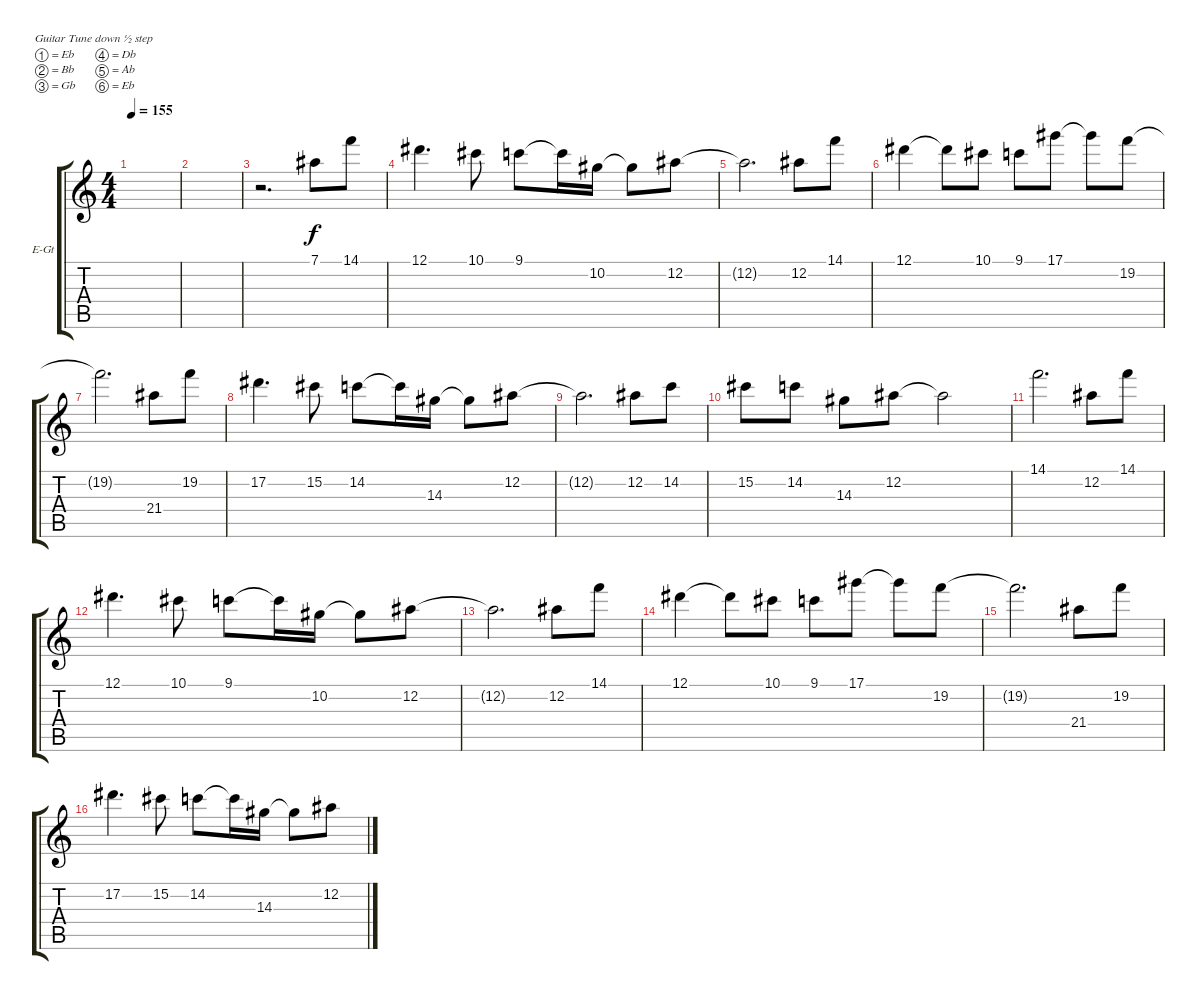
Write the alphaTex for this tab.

\defaultSystemsLayout 4
\bracketExtendMode groupsimilarinstruments
\firstSystemTrackNameOrientation horizontal
\otherSystemsTrackNameOrientation horizontal
\track ("Electric Guitar" "E-Gt") {instrument distortionguitar}
\staff {score tabs}
\tuning (Eb4 Bb3 Gb3 Db3 Ab2 Eb2)
\ts (4 4)
\tempo 155
\clef g2
\scale
0.333333
\ks c
|
\scale
0.333333 |
\scale
0.333333 r.2{d} 7.1.8 14.1.8 |
\scale
0.333333 12.1.4{d} 10.1.8 9.1.8 9.1{t}.16 10.2.16 10.2{t}.8 12.2.8 |
\scale
0.333333 12.2{t}.2{d} 12.2.8 14.1.8 |
\scale
0.333333 12.1.4 12.1{t}.8 10.1.8 9.1.8 17.1.8 17.1{t}.8 19.2.8 |
\scale
0.333333 19.2{t}.2{d} 21.4.8 19.2.8 |
\scale
0.333333 17.2.4{d} 15.2.8 14.2.8 14.2{t}.16 14.3.16 14.3{t}.8 12.2.8 |
\scale
0.333333 12.2{t}.2{d} 12.2.8 14.2.8 |
\scale
0.333333 15.2.8 14.2.8 14.3.8 12.2.8 12.2{t}.2 |
\scale
0.333333 14.1.2{d} 12.2.8 14.1.8 |
\scale
0.333333 12.1.4{d} 10.1.8 9.1.8 9.1{t}.16 10.2.16 10.2{t}.8 12.2.8 |
\scale
0.333333 12.2{t}.2{d} 12.2.8 14.1.8 |
\scale
0.333333 12.1.4 12.1{t}.8 10.1.8 9.1.8 17.1.8 17.1{t}.8 19.2.8 |
\scale
0.333333 19.2{t}.2{d} 21.4.8 19.2.8 |
\scale
0.333333 17.2.4{d} 15.2.8 14.2.8 14.2{t}.16 14.3.16 14.3{t}.8 12.2.8
